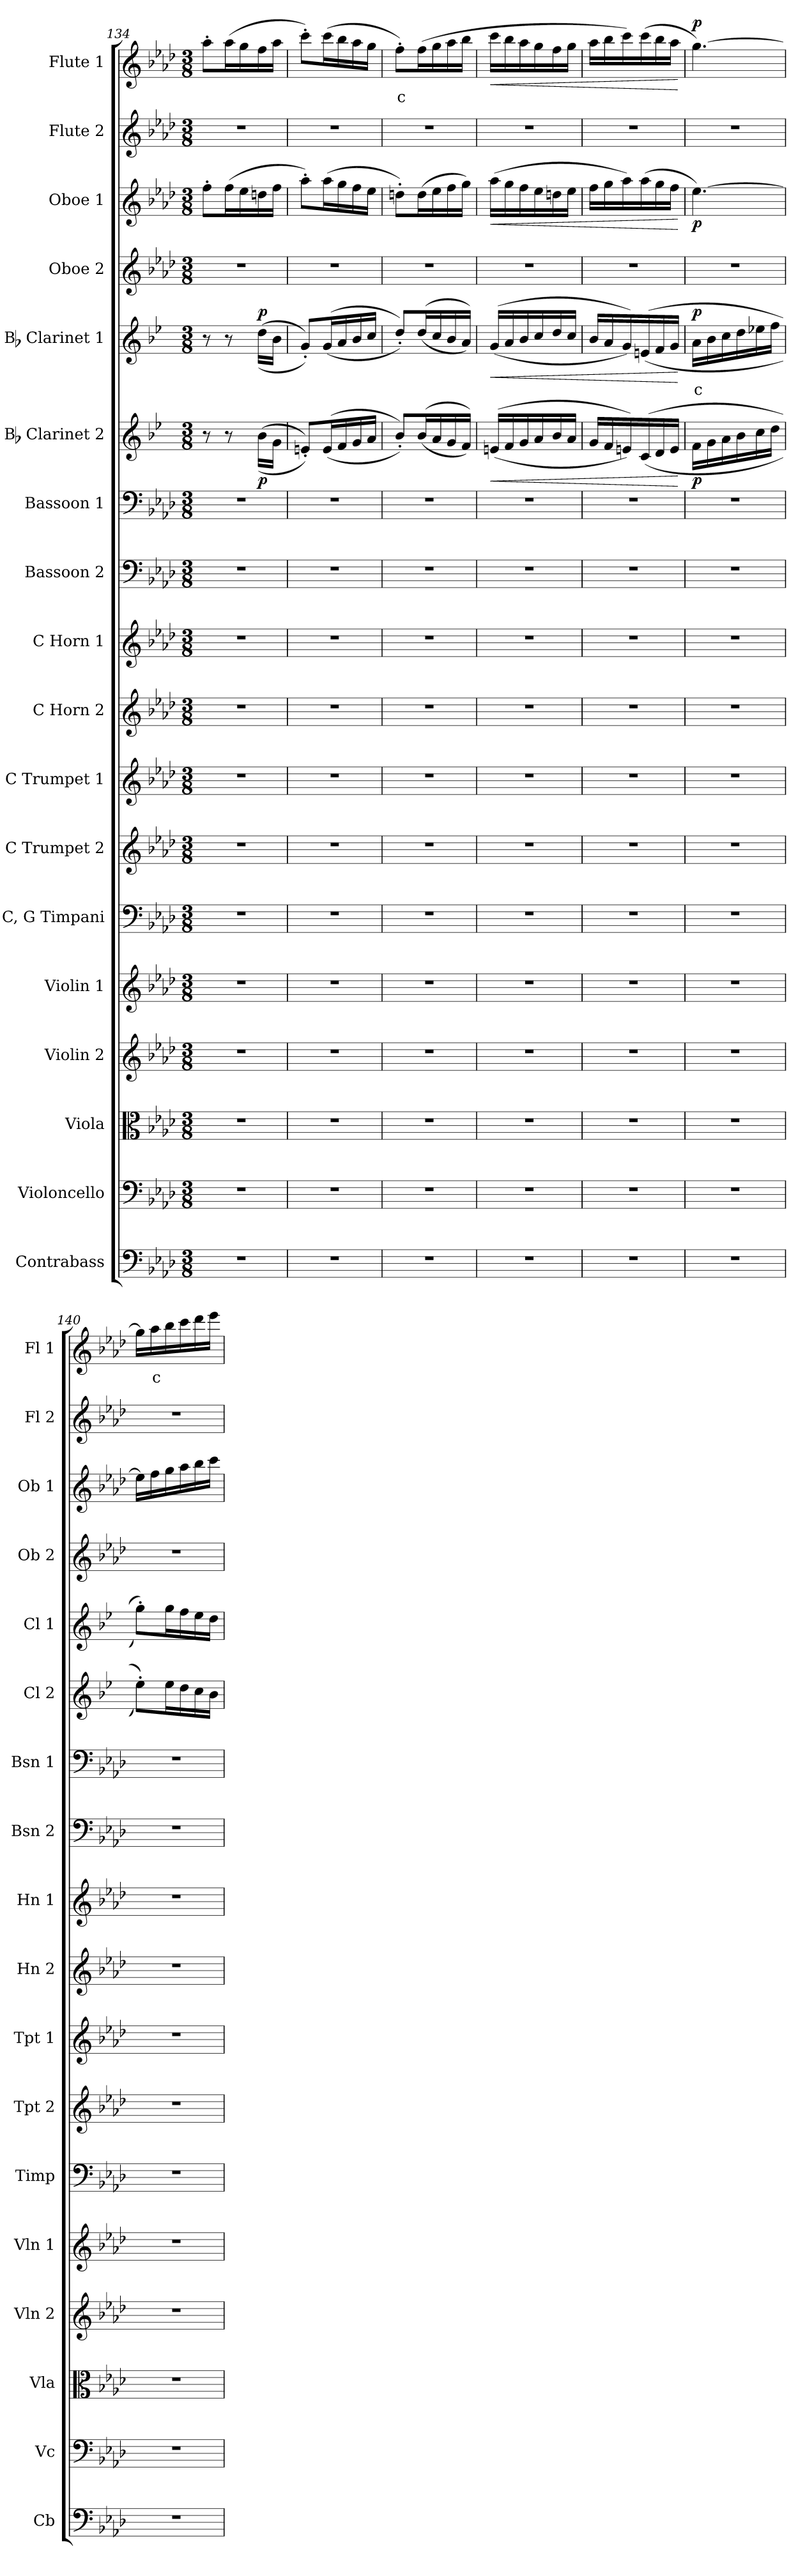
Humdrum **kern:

**kern	**kern	**kern	**kern	**kern	**kern	**kern	**kern	**kern	**kern	**kern	**kern	**kern	**dynam	**kern	**text	**dynam	**kern	**kern	**dynam	**kern	**kern	**text	**dynam
*part18	*part17	*part16	*part15	*part14	*part13	*part12	*part11	*part10	*part9	*part8	*part7	*part6	*part6	*part5	*part5	*part5	*part4	*part3	*part3	*part2	*part1	*part1	*part1
*staff18	*staff17	*staff16	*staff15	*staff14	*staff13	*staff12	*staff11	*staff10	*staff9	*staff8	*staff7	*staff6	*staff6	*staff5	*staff5	*staff5	*staff4	*staff3	*staff3	*staff2	*staff1	*staff1	*staff1
*I"Contrabass	*I"Violoncello	*I"Viola	*I"Violin 2	*I"Violin 1	*I"C, G Timpani	*I"C Trumpet 2	*I"C Trumpet 1	*I"C Horn 2	*I"C Horn 1	*I"Bassoon 2	*I"Bassoon 1	*I"Bb Clarinet 2	*	*I"Bb Clarinet 1	*	*	*I"Oboe 2	*I"Oboe 1	*	*I"Flute 2	*I"Flute 1	*	*
*I'Cb	*I'Vc	*I'Vla	*I'Vln 2	*I'Vln 1	*I'Timp	*I'Tpt 2	*I'Tpt 1	*I'Hn 2	*I'Hn 1	*I'Bsn 2	*I'Bsn 1	*I'Cl 2	*	*I'Cl 1	*	*	*I'Ob 2	*I'Ob 1	*	*I'Fl 2	*I'Fl 1	*	*
*clefF4	*clefF4	*clefC3	*clefG2	*clefG2	*clefF4	*clefG2	*clefG2	*clefG2	*clefG2	*clefF4	*clefF4	*clefG2	*	*clefG2	*	*	*clefG2	*clefG2	*	*clefG2	*clefG2	*	*
*ITrd7c12	*	*	*	*	*	*	*	*ITrd7c12	*ITrd7c12	*	*	*ITrd1c2	*	*ITrd1c2	*	*	*	*	*	*	*	*	*
*k[b-e-a-d-]	*k[b-e-a-d-]	*k[b-e-a-d-]	*k[b-e-a-d-]	*k[b-e-a-d-]	*k[b-e-a-d-]	*k[b-e-a-d-]	*k[b-e-a-d-]	*k[b-e-a-d-]	*k[b-e-a-d-]	*k[b-e-a-d-]	*k[b-e-a-d-]	*k[b-e-a-d-]	*	*k[b-e-a-d-]	*	*	*k[b-e-a-d-]	*k[b-e-a-d-]	*	*k[b-e-a-d-]	*k[b-e-a-d-]	*	*
*M3/8	*M3/8	*M3/8	*M3/8	*M3/8	*M3/8	*M3/8	*M3/8	*M3/8	*M3/8	*M3/8	*M3/8	*M3/8	*	*M3/8	*	*	*M3/8	*M3/8	*	*M3/8	*M3/8	*	*
=134	=134	=134	=134	=134	=134	=134	=134	=134	=134	=134	=134	=134	=134	=134	=134	=134	=134	=134	=134	=134	=134	=134	=134
4.r	4.r	4.r	4.r	4.r	4.r	4.r	4.r	4.r	4.r	4.r	4.r	8r	.	8r	.	.	4.r	8ff'\L	.	4.r	8aa-'\L	.	.
.	.	.	.	.	.	.	.	.	.	.	.	8r	.	8r	.	.	.	(16ff\L	.	.	(16aa-\L	.	.
.	.	.	.	.	.	.	.	.	.	.	.	.	.	.	.	.	.	16ee-\	.	.	16gg\	.	.
!	!	!	!	!	!	!	!	!	!	!	!	!	!LO:DY:b	!	!	!LO:DY:b	!	!	!	!	!	!	!
.	.	.	.	.	.	.	.	.	.	.	.	((16a-\LL	p	((16cc\LL	.	p	.	16ddn\	.	.	16ff\	.	.
.	.	.	.	.	.	.	.	.	.	.	.	16f\JJ	.	16a-\JJ	.	.	.	16ff\JJ	.	.	16aa-\JJ	.	.
=135	=135	=135	=135	=135	=135	=135	=135	=135	=135	=135	=135	=135	=135	=135	=135	=135	=135	=135	=135	=135	=135	=135	=135
4.r	4.r	4.r	4.r	4.r	4.r	4.r	4.r	4.r	4.r	4.r	4.r	8dn'/L))	.	8f'/L))	.	.	4.r	8aa-'\L)	.	4.r	8ccc'\L)	.	.
.	.	.	.	.	.	.	.	.	.	.	.	((16d/L	.	((16f/L	.	.	.	(16aa-\L	.	.	(16ccc\L	.	.
.	.	.	.	.	.	.	.	.	.	.	.	16e-/	.	16g/	.	.	.	16gg\	.	.	16bb-\	.	.
.	.	.	.	.	.	.	.	.	.	.	.	16f/	.	16a-/	.	.	.	16ff\	.	.	16aa-\	.	.
.	.	.	.	.	.	.	.	.	.	.	.	16g/JJ	.	16b-/JJ	.	.	.	16ee-\JJ	.	.	16gg\JJ	.	.
=136	=136	=136	=136	=136	=136	=136	=136	=136	=136	=136	=136	=136	=136	=136	=136	=136	=136	=136	=136	=136	=136	=136	=136
!	!	!	!	!	!	!	!	!	!	!	!	!	!	!	!	!	!	!	!	!	!	!LO:LY:b:color=#FF0000	!
4.r	4.r	4.r	4.r	4.r	4.r	4.r	4.r	4.r	4.r	4.r	4.r	8a-'/L))	.	8cc'/L))	.	.	4.r	8ddn'\L)	.	4.r	8ff'\L)	c	.
.	.	.	.	.	.	.	.	.	.	.	.	((16a-/L	.	((16cc/L	.	.	.	(16dd\L	.	.	(16ff\L	.	.
.	.	.	.	.	.	.	.	.	.	.	.	16g/	.	16b-/	.	.	.	16ee-\	.	.	16gg\	.	.
.	.	.	.	.	.	.	.	.	.	.	.	16f/	.	16a-/	.	.	.	16ff\	.	.	16aa-\	.	.
.	.	.	.	.	.	.	.	.	.	.	.	16e-/JJ))	.	16g/JJ))	.	.	.	16gg\JJ)	.	.	16bb-\JJ	.	.
=137	=137	=137	=137	=137	=137	=137	=137	=137	=137	=137	=137	=137	=137	=137	=137	=137	=137	=137	=137	=137	=137	=137	=137
!	!	!	!	!	!	!	!	!	!	!	!	!	!LO:HP:b	!	!	!LO:HP:b	!	!	!LO:HP:b	!	!	!	!LO:HP:b
4.r	4.r	4.r	4.r	4.r	4.r	4.r	4.r	4.r	4.r	4.r	4.r	((16dn/LL	<	((16f/LL	.	<	4.r	(16aa-\LL	<	4.r	16ccc\LL	.	<
.	.	.	.	.	.	.	.	.	.	.	.	16e-/	.	16g/	.	.	.	16gg\	.	.	16bb-\	.	.
.	.	.	.	.	.	.	.	.	.	.	.	16f/	.	16a-/	.	.	.	16ff\	.	.	16aa-\	.	.
.	.	.	.	.	.	.	.	.	.	.	.	16g/	.	16b-/	.	.	.	16ee-\	.	.	16gg\	.	.
.	.	.	.	.	.	.	.	.	.	.	.	16a-/	.	16cc/	.	.	.	16ddn\	.	.	16ff\	.	.
.	.	.	.	.	.	.	.	.	.	.	.	16g/JJ	.	16b-/JJ	.	.	.	16ee-\JJ	.	.	16gg\JJ	.	.
=138	=138	=138	=138	=138	=138	=138	=138	=138	=138	=138	=138	=138	=138	=138	=138	=138	=138	=138	=138	=138	=138	=138	=138
4.r	4.r	4.r	4.r	4.r	4.r	4.r	4.r	4.r	4.r	4.r	4.r	16f/LL	.	16a-/LL	.	.	4.r	16ff\LL	.	4.r	16aa-\LL	.	.
.	.	.	.	.	.	.	.	.	.	.	.	16e-/	.	16g/	.	.	.	16gg\	.	.	16bb-\	.	.
.	.	.	.	.	.	.	.	.	.	.	.	16dn/))	.	16f/))	.	.	.	16aa-\)	.	.	16ccc\)	.	.
.	.	.	.	.	.	.	.	.	.	.	.	((16B-/	.	((16dn/	.	.	.	(16aa-\	.	.	(16ccc\	.	.
.	.	.	.	.	.	.	.	.	.	.	.	16c/	.	16e-/	.	.	.	16gg\	.	.	16bb-\	.	.
.	.	.	.	.	.	.	.	.	.	.	.	16d/JJ	.	16f/JJ	.	.	.	16ff\JJ	.	.	16aa-\JJ	.	.
.	.	.	.	.	.	.	.	.	.	.	.	.	[	.	.	[	.	.	[	.	.	.	[
=139	=139	=139	=139	=139	=139	=139	=139	=139	=139	=139	=139	=139	=139	=139	=139	=139	=139	=139	=139	=139	=139	=139	=139
!	!	!	!	!	!	!	!	!	!	!	!	!	!LO:DY:b	!	!LO:LY:b:color=#FF0000	!LO:DY:b	!	!	!LO:DY:b	!	!	!	!LO:DY:b
4.r	4.r	4.r	4.r	4.r	4.r	4.r	4.r	4.r	4.r	4.r	4.r	16e-\LL	p	16g\LL	c	p	4.r	[4.ee-\)	p	4.r	[4.gg\)	.	p
.	.	.	.	.	.	.	.	.	.	.	.	16f\	.	16a-\	.	.	.	.	.	.	.	.	.
.	.	.	.	.	.	.	.	.	.	.	.	16g\	.	16b-\	.	.	.	.	.	.	.	.	.
.	.	.	.	.	.	.	.	.	.	.	.	16a-\	.	16cc\	.	.	.	.	.	.	.	.	.
.	.	.	.	.	.	.	.	.	.	.	.	16b-\	.	16dd-X\	.	.	.	.	.	.	.	.	.
.	.	.	.	.	.	.	.	.	.	.	.	16cc\JJ	.	16ee-\JJ	.	.	.	.	.	.	.	.	.
=140	=140	=140	=140	=140	=140	=140	=140	=140	=140	=140	=140	=140	=140	=140	=140	=140	=140	=140	=140	=140	=140	=140	=140
4.r	4.r	4.r	4.r	4.r	4.r	4.r	4.r	4.r	4.r	4.r	4.r	8dd-'\L))	.	8ff'\L))	.	.	4.r	16ee-\LL]	.	4.r	16gg\LL]	.	.
!	!	!	!	!	!	!	!	!	!	!	!	!	!	!	!	!	!	!	!	!	!	!LO:LY:b:color=#FF0000	!
.	.	.	.	.	.	.	.	.	.	.	.	.	.	.	.	.	.	16ff\	.	.	16aa-\	c	.
.	.	.	.	.	.	.	.	.	.	.	.	16dd-\L	.	16ff\L	.	.	.	16gg\	.	.	16bb-\	.	.
.	.	.	.	.	.	.	.	.	.	.	.	16cc\	.	16ee-\	.	.	.	16aa-\	.	.	16ccc\	.	.
.	.	.	.	.	.	.	.	.	.	.	.	16b-\	.	16dd-\	.	.	.	16bb-\	.	.	16ddd-\	.	.
.	.	.	.	.	.	.	.	.	.	.	.	16a-\JJ	.	16cc\JJ	.	.	.	16ccc\JJ	.	.	16eee-\JJ	.	.
=	=	=	=	=	=	=	=	=	=	=	=	=	=	=	=	=	=	=	=	=	=	=	=
*-	*-	*-	*-	*-	*-	*-	*-	*-	*-	*-	*-	*-	*-	*-	*-	*-	*-	*-	*-	*-	*-	*-	*-
